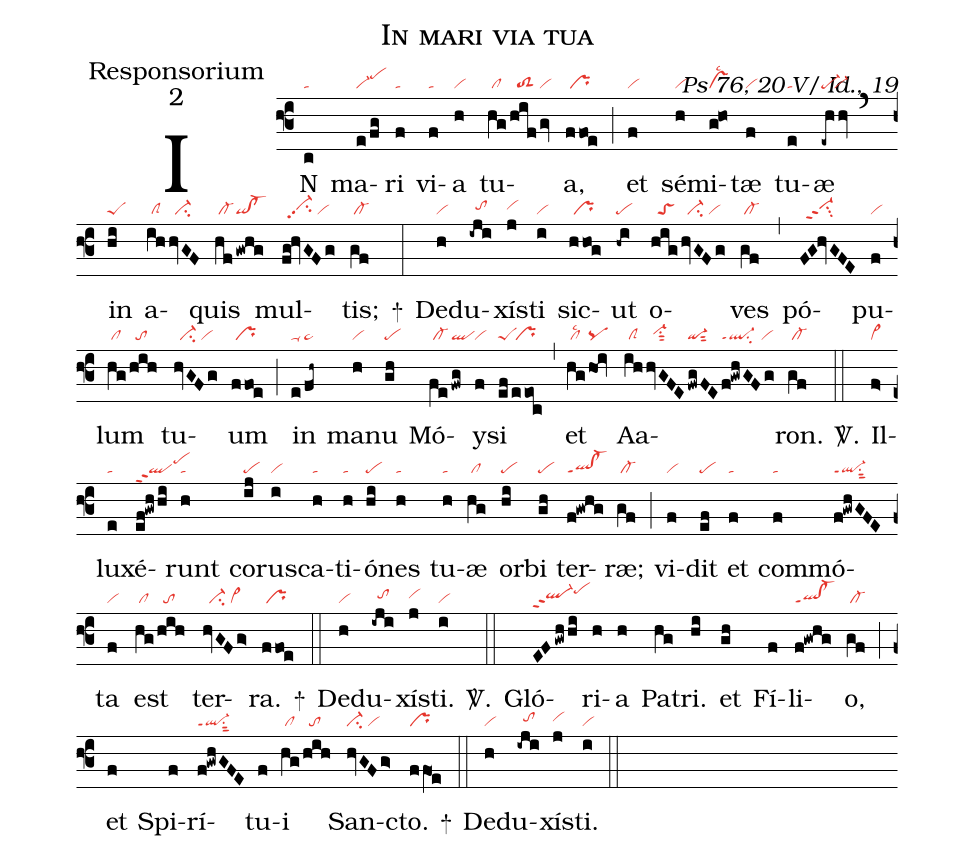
name:In mari via tua;
office-part:Responsorium;
mode:2;
commentary:Ps 76, 20 V/ Id., 19;
nabc-lines:1;
%%
(f3)
IN(c|ta) ma(e/fg|vi-pehj)ri(f|ta) vi(f|ta)a(h|vi) tu(hg|/cl|/hif|//toS2|/gv|vi)a,(ffoe|/pr) (;)
et(f|vi) sé(h|vi)mi(g!ho|vslsc2)tæ(f|vi) tu(e|ta)æ(-ehhv|pe-``vi-) (`)
in(hi|peS) a(ih|/clS|hvGF|//ci-)quis(hf|/cl-|!gwhg|qi!cl-) mul(fg!hvGFg|//vi-hhpp2su2/vi)tis;(gf|/cl-) +(:)
De(h|vi)du(-iji|//tohh)xís(j|vihh)ti(i|vi) sic(hhog|/pr)ut(-hi|pe) o(hig|//toS|/hvGFg|//vi-su2/vi)ves(gf|/cl-) (,)
pó(FG!hvGFE|//vi-hhppt2su3)pu(f|vi)lum(hg|/cl|/hih|//to) tu(hvGFg|//vi-su2/vi)um(ffoe|/pr) (;)
in(e|ta-|/fh~|pe~) ma(h|vi)nu(gh|pe) Mó(fe|/cl-|!fwg|ql)y(f|vi)si(ef|peS|/eeoc|/pr) (,)
et(hg|/cllsc2|/hOi|pq) Aa(ih|/clS|hvGFE|//vi-hhsu1sut2|/fwgFE|qi-sut2|/f!gwhGFg|ql-ppt1su2/vi)ron.(gf|/cl-) <sp>V/</sp>.(::)
Il(f>|vi>)lu(e|ta)xé(ef!gwhhi|qlppt2pehj)runt(h|ta) co(ij|pe)rus(i|vi)ca(h|ta)ti(h|ta)ó(hi|pe)nes(h|ta) tu(h|ta)æ(hg|/cl) or(hi|pe)bi(gh|pe) ter(f!gwhg|ql!cl-ppt1)ræ;(gf|/cl-) (;)
vi(f|vi)dit(ef|pe) et(f|ta) com(f|ta)mó(f!gwhGFE|ql-ppt1su1sut2)ta(f|vi) est(hg|/cl|/hih|//to) ter(hvGFg>|//vi-su2/vi>)ra.(ffoe|/pr) +(::)
De(h|vi)du(-iji|//tohh)xís(j|vihh)ti.(i|vi) <sp>V/</sp>.(::)
Gló(EFgwhhi|ql-hhppt2pehj)ri(h)a(h) Pa(hg)tri.(hi) et(gh) Fí(f)li(f!gwhg|ql!cl-ppt1)o,(gf|/cl-) (;)
et(f) Spi(f)rí(f!gwhGFE|ql-ppt1su1sut2)tu(f)i(hg|/cl|/hih|//to) San(hvGFg>|ci-/vi)cto.(ffO1e|pr) +(::)
De(h|vi)du(-iji|//tohh)xís(j|vihh)ti.(i|vi) (::)
